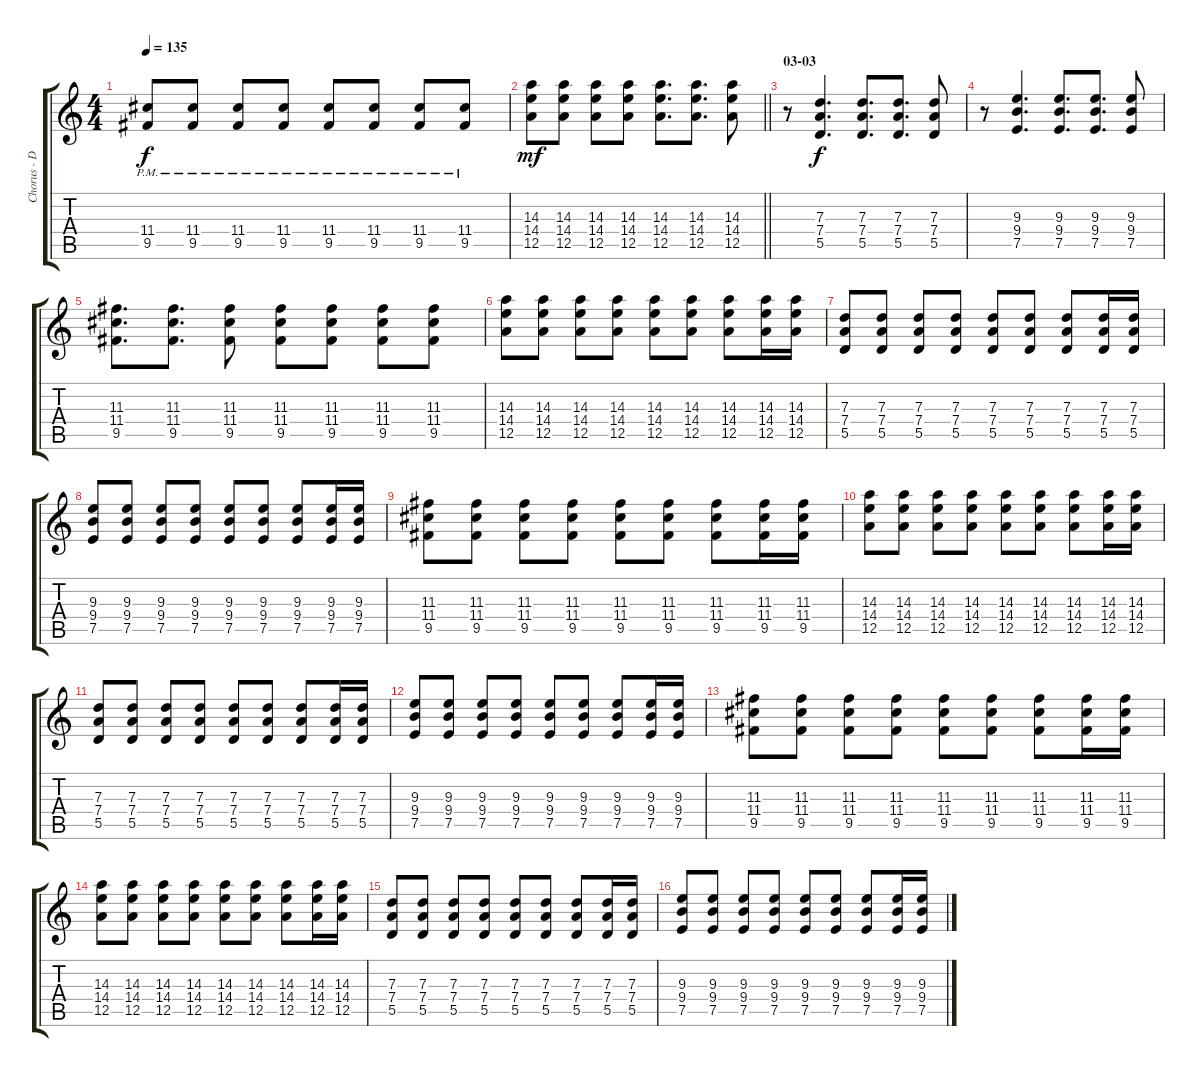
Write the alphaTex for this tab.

\track ("Chorus - Distortion" "Chorus - D") {instrument distortionguitar}
\staff {score tabs}
\tuning (E4 B3 G3 D3 A2 D2) {hide}
\ts (4 4)
\tempo 135
\clef g2
\ks c
(11.4{pm} 9.5{pm}).8{dy f} (11.4{pm} 9.5{pm}).8 (11.4{pm} 9.5{pm}).8 (11.4{pm} 9.5{pm}).8 (11.4{pm} 9.5{pm}).8 (11.4{pm} 9.5{pm}).8 (11.4{pm} 9.5{pm}).8 (11.4{pm} 9.5{pm}).8 |
\barLineRight lightlight
(14.3 14.4 12.5).8{dy mf} (14.3 14.4 12.5).8 (14.3 14.4 12.5).8 (14.3 14.4 12.5).8 (14.3 14.4 12.5).8{d} (14.3 14.4 12.5).8{d} (14.3 14.4 12.5).8 |
\section ("" "03-03")
r.8 (7.3 7.4 5.5).4{d dy f} (7.3 7.4 5.5).8{d} (7.3 7.4 5.5).8{d} (7.3 7.4 5.5).8 |
r.8 (9.3 9.4 7.5).4{d} (9.3 9.4 7.5).8{d} (9.3 9.4 7.5).8{d} (9.3 9.4 7.5).8 |
(11.3 11.4 9.5).8{d} (11.3 11.4 9.5).8{d} (11.3 11.4 9.5).8 (11.3 11.4 9.5).8 (11.3 11.4 9.5).8 (11.3 11.4 9.5).8 (11.3 11.4 9.5).8 |
(14.3 14.4 12.5).8 (14.3 14.4 12.5).8 (14.3 14.4 12.5).8 (14.3 14.4 12.5).8 (14.3 14.4 12.5).8 (14.3 14.4 12.5).8 (14.3 14.4 12.5).8 (14.3 14.4 12.5).16 (14.3 14.4 12.5).16 |
(7.3 7.4 5.5).8 (7.3 7.4 5.5).8 (7.3 7.4 5.5).8 (7.3 7.4 5.5).8 (7.3 7.4 5.5).8 (7.3 7.4 5.5).8 (7.3 7.4 5.5).8 (7.3 7.4 5.5).16 (7.3 7.4 5.5).16 |
(9.3 9.4 7.5).8 (9.3 9.4 7.5).8 (9.3 9.4 7.5).8 (9.3 9.4 7.5).8 (9.3 9.4 7.5).8 (9.3 9.4 7.5).8 (9.3 9.4 7.5).8 (9.3 9.4 7.5).16 (9.3 9.4 7.5).16 |
(11.3 11.4 9.5).8 (11.3 11.4 9.5).8 (11.3 11.4 9.5).8 (11.3 11.4 9.5).8 (11.3 11.4 9.5).8 (11.3 11.4 9.5).8 (11.3 11.4 9.5).8 (11.3 11.4 9.5).16 (11.3 11.4 9.5).16 |
(14.3 14.4 12.5).8 (14.3 14.4 12.5).8 (14.3 14.4 12.5).8 (14.3 14.4 12.5).8 (14.3 14.4 12.5).8 (14.3 14.4 12.5).8 (14.3 14.4 12.5).8 (14.3 14.4 12.5).16 (14.3 14.4 12.5).16 |
(7.3 7.4 5.5).8 (7.3 7.4 5.5).8 (7.3 7.4 5.5).8 (7.3 7.4 5.5).8 (7.3 7.4 5.5).8 (7.3 7.4 5.5).8 (7.3 7.4 5.5).8 (7.3 7.4 5.5).16 (7.3 7.4 5.5).16 |
(9.3 9.4 7.5).8 (9.3 9.4 7.5).8 (9.3 9.4 7.5).8 (9.3 9.4 7.5).8 (9.3 9.4 7.5).8 (9.3 9.4 7.5).8 (9.3 9.4 7.5).8 (9.3 9.4 7.5).16 (9.3 9.4 7.5).16 |
(11.3 11.4 9.5).8 (11.3 11.4 9.5).8 (11.3 11.4 9.5).8 (11.3 11.4 9.5).8 (11.3 11.4 9.5).8 (11.3 11.4 9.5).8 (11.3 11.4 9.5).8 (11.3 11.4 9.5).16 (11.3 11.4 9.5).16 |
(14.3 14.4 12.5).8 (14.3 14.4 12.5).8 (14.3 14.4 12.5).8 (14.3 14.4 12.5).8 (14.3 14.4 12.5).8 (14.3 14.4 12.5).8 (14.3 14.4 12.5).8 (14.3 14.4 12.5).16 (14.3 14.4 12.5).16 |
(7.3 7.4 5.5).8 (7.3 7.4 5.5).8 (7.3 7.4 5.5).8 (7.3 7.4 5.5).8 (7.3 7.4 5.5).8 (7.3 7.4 5.5).8 (7.3 7.4 5.5).8 (7.3 7.4 5.5).16 (7.3 7.4 5.5).16 |
(9.3 9.4 7.5).8 (9.3 9.4 7.5).8 (9.3 9.4 7.5).8 (9.3 9.4 7.5).8 (9.3 9.4 7.5).8 (9.3 9.4 7.5).8 (9.3 9.4 7.5).8 (9.3 9.4 7.5).16 (9.3 9.4 7.5).16
